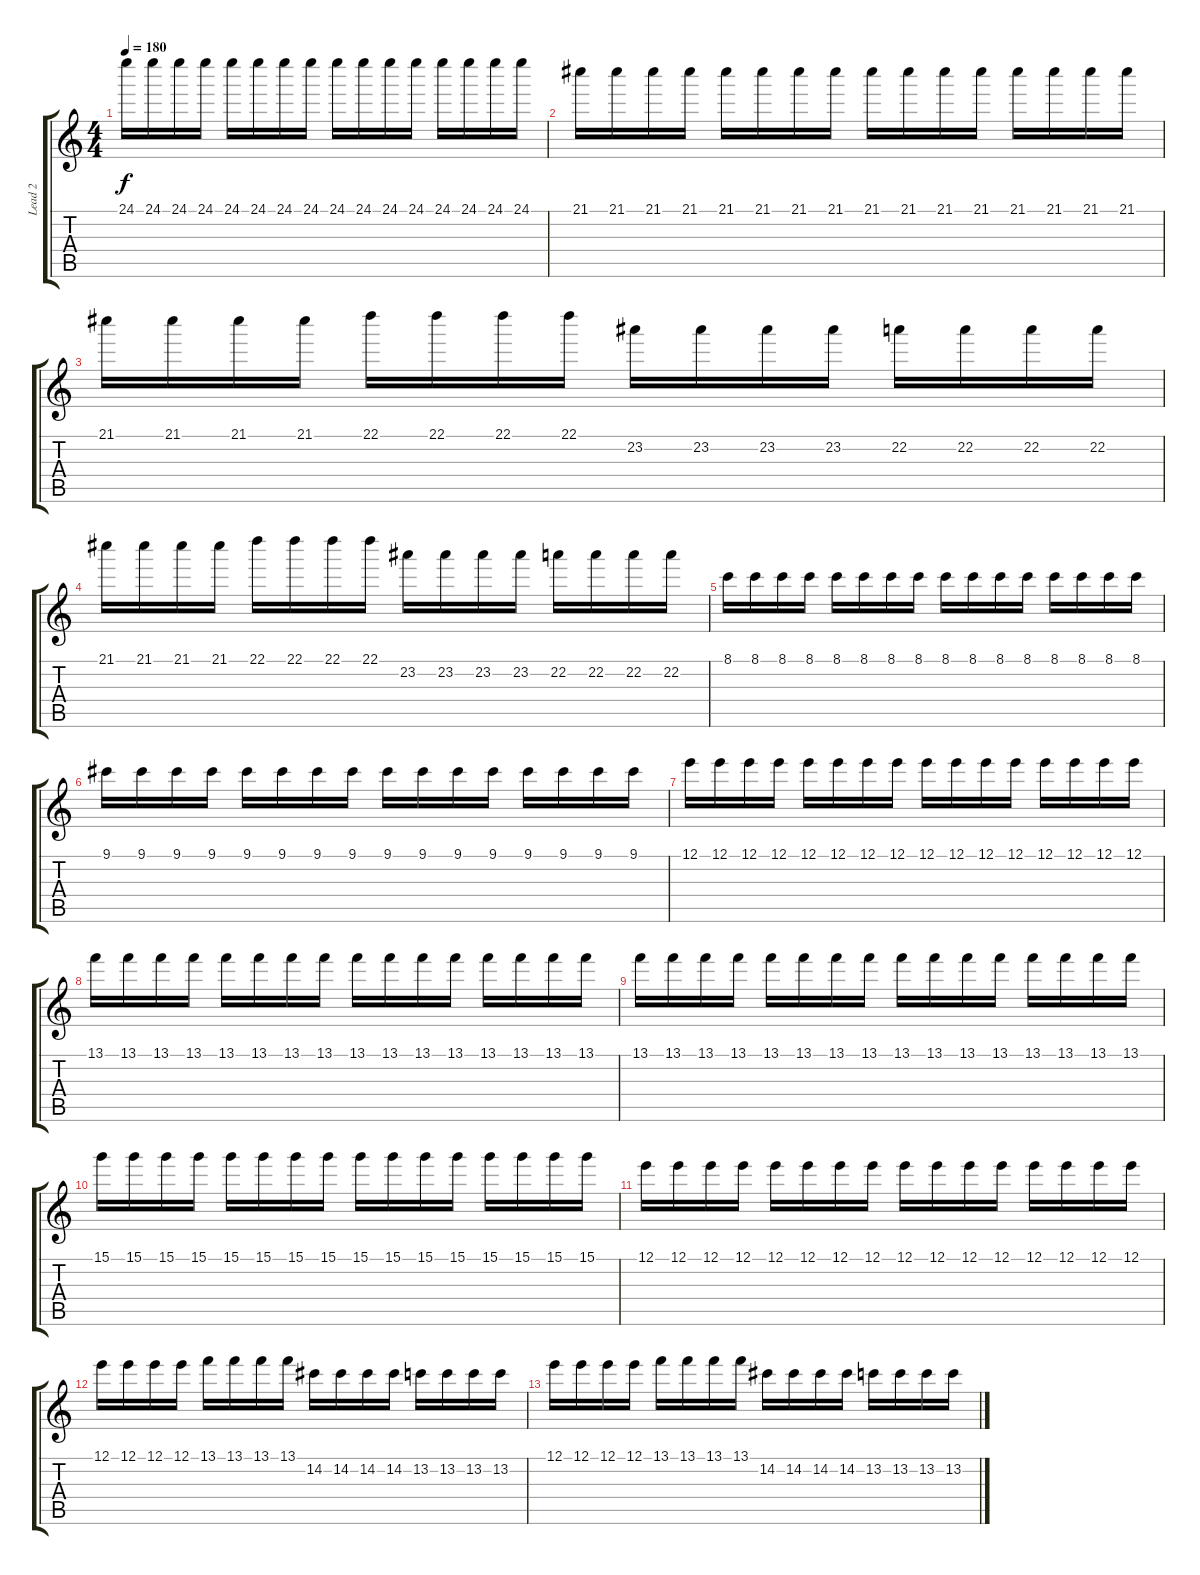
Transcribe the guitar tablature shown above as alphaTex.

\track ("Lead 2" "Lead 2") {instrument distortionguitar}
\staff {score tabs}
\tuning (E4 B3 G3 D3 A2 E2) {hide}
\ts (4 4)
\tempo 180
\clef g2
\ks c
24.1.16{dy f} 24.1.16 24.1.16 24.1.16 24.1.16 24.1.16 24.1.16 24.1.16 24.1.16 24.1.16 24.1.16 24.1.16 24.1.16 24.1.16 24.1.16 24.1.16 |
21.1.16 21.1.16 21.1.16 21.1.16 21.1.16 21.1.16 21.1.16 21.1.16 21.1.16 21.1.16 21.1.16 21.1.16 21.1.16 21.1.16 21.1.16 21.1.16 |
21.1.16 21.1.16 21.1.16 21.1.16 22.1.16 22.1.16 22.1.16 22.1.16 23.2.16 23.2.16 23.2.16 23.2.16 22.2.16 22.2.16 22.2.16 22.2.16 |
21.1.16 21.1.16 21.1.16 21.1.16 22.1.16 22.1.16 22.1.16 22.1.16 23.2.16 23.2.16 23.2.16 23.2.16 22.2.16 22.2.16 22.2.16 22.2.16 |
8.1.16 8.1.16 8.1.16 8.1.16 8.1.16 8.1.16 8.1.16 8.1.16 8.1.16 8.1.16 8.1.16 8.1.16 8.1.16 8.1.16 8.1.16 8.1.16 |
9.1.16 9.1.16 9.1.16 9.1.16 9.1.16 9.1.16 9.1.16 9.1.16 9.1.16 9.1.16 9.1.16 9.1.16 9.1.16 9.1.16 9.1.16 9.1.16 |
12.1.16 12.1.16 12.1.16 12.1.16 12.1.16 12.1.16 12.1.16 12.1.16 12.1.16 12.1.16 12.1.16 12.1.16 12.1.16 12.1.16 12.1.16 12.1.16 |
13.1.16 13.1.16 13.1.16 13.1.16 13.1.16 13.1.16 13.1.16 13.1.16 13.1.16 13.1.16 13.1.16 13.1.16 13.1.16 13.1.16 13.1.16 13.1.16 |
13.1.16 13.1.16 13.1.16 13.1.16 13.1.16 13.1.16 13.1.16 13.1.16 13.1.16 13.1.16 13.1.16 13.1.16 13.1.16 13.1.16 13.1.16 13.1.16 |
15.1.16 15.1.16 15.1.16 15.1.16 15.1.16 15.1.16 15.1.16 15.1.16 15.1.16 15.1.16 15.1.16 15.1.16 15.1.16 15.1.16 15.1.16 15.1.16 |
12.1.16 12.1.16 12.1.16 12.1.16 12.1.16 12.1.16 12.1.16 12.1.16 12.1.16 12.1.16 12.1.16 12.1.16 12.1.16 12.1.16 12.1.16 12.1.16 |
12.1.16 12.1.16 12.1.16 12.1.16 13.1.16 13.1.16 13.1.16 13.1.16 14.2.16 14.2.16 14.2.16 14.2.16 13.2.16 13.2.16 13.2.16 13.2.16 |
12.1.16 12.1.16 12.1.16 12.1.16 13.1.16 13.1.16 13.1.16 13.1.16 14.2.16 14.2.16 14.2.16 14.2.16 13.2.16 13.2.16 13.2.16 13.2.16
